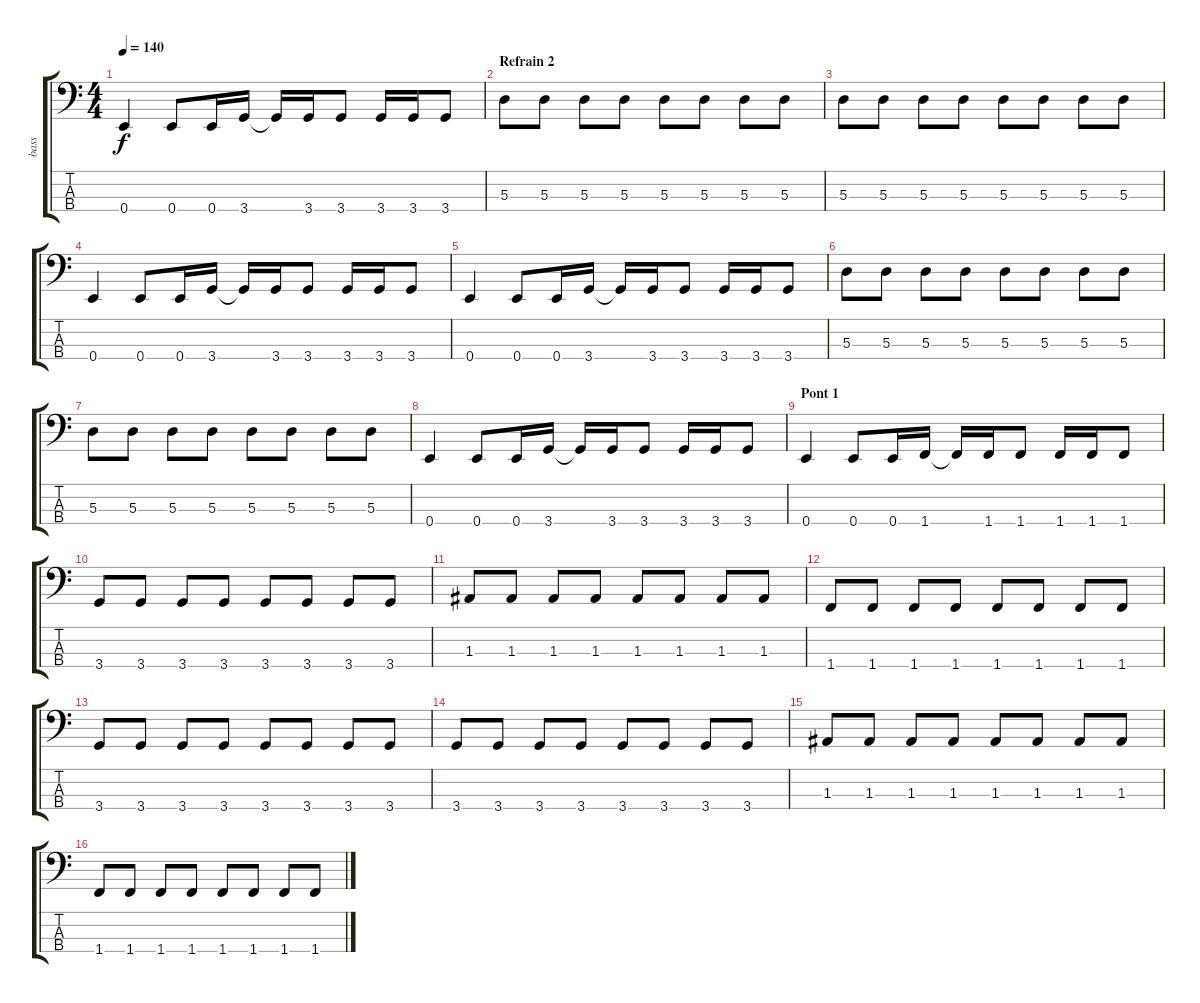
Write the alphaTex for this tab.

\track ("bass" "bass") {instrument electricbasspick}
\staff {score tabs}
\tuning (G2 D2 A1 E1) {hide}
\ts (4 4)
\tempo 140
\clef f4
\ks c
0.4.4{dy f} 0.4.8 0.4.16 3.4.16 3.4{t}.16 3.4.16 3.4.8 3.4.16 3.4.16 3.4.8 |
\section ("" "Refrain 2")
5.3.8 5.3.8 5.3.8 5.3.8 5.3.8 5.3.8 5.3.8 5.3.8 |
5.3.8 5.3.8 5.3.8 5.3.8 5.3.8 5.3.8 5.3.8 5.3.8 |
0.4.4 0.4.8 0.4.16 3.4.16 3.4{t}.16 3.4.16 3.4.8 3.4.16 3.4.16 3.4.8 |
0.4.4 0.4.8 0.4.16 3.4.16 3.4{t}.16 3.4.16 3.4.8 3.4.16 3.4.16 3.4.8 |
5.3.8 5.3.8 5.3.8 5.3.8 5.3.8 5.3.8 5.3.8 5.3.8 |
5.3.8 5.3.8 5.3.8 5.3.8 5.3.8 5.3.8 5.3.8 5.3.8 |
0.4.4 0.4.8 0.4.16 3.4.16 3.4{t}.16 3.4.16 3.4.8 3.4.16 3.4.16 3.4.8 |
\section ("" "Pont 1")
0.4.4 0.4.8 0.4.16 1.4.16 1.4{t}.16 1.4.16 1.4.8 1.4.16 1.4.16 1.4.8 |
3.4.8 3.4.8 3.4.8 3.4.8 3.4.8 3.4.8 3.4.8 3.4.8 |
1.3.8 1.3.8 1.3.8 1.3.8 1.3.8 1.3.8 1.3.8 1.3.8 |
1.4.8 1.4.8 1.4.8 1.4.8 1.4.8 1.4.8 1.4.8 1.4.8 |
3.4.8 3.4.8 3.4.8 3.4.8 3.4.8 3.4.8 3.4.8 3.4.8 |
3.4.8 3.4.8 3.4.8 3.4.8 3.4.8 3.4.8 3.4.8 3.4.8 |
1.3.8 1.3.8 1.3.8 1.3.8 1.3.8 1.3.8 1.3.8 1.3.8 |
1.4.8 1.4.8 1.4.8 1.4.8 1.4.8 1.4.8 1.4.8 1.4.8
